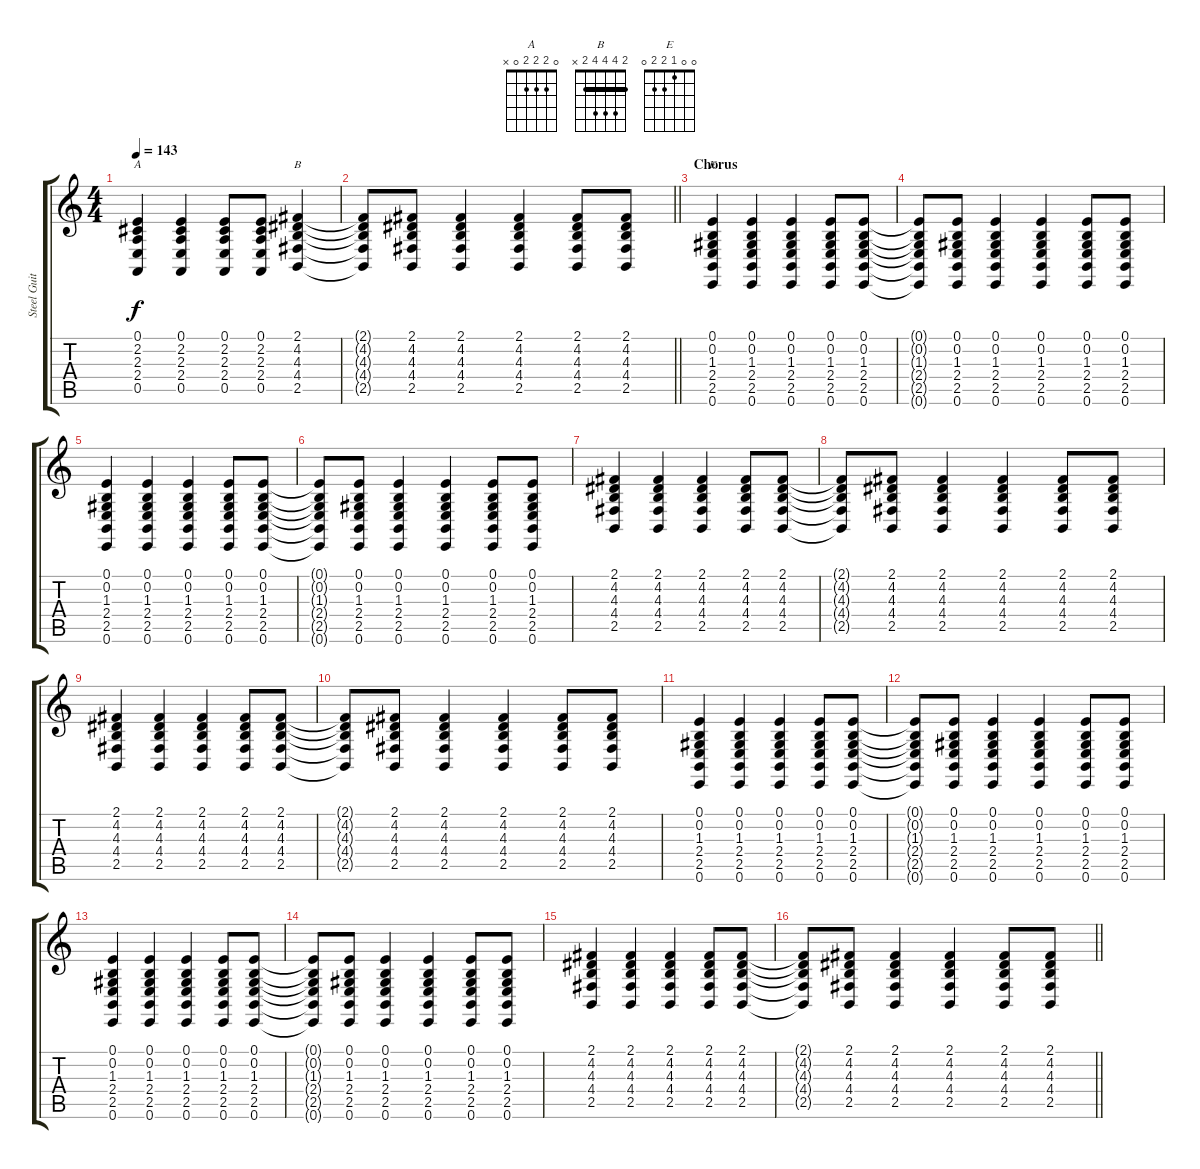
\track ("Steel Guitar" "Steel Guit") {instrument choiraahs}
\staff {score tabs}
\tuning (E4 B3 G3 D3 A2 E2) {hide}
\chord ("A" 0 2 2 2 0 x)
\chord ("B" 2 4 4 4 2 x) {barre 2}
\chord ("E" 0 0 1 2 2 0)
\ts (4 4)
\tempo 143
\clef g2
\ks c
(0.1 2.2 2.3 2.4 0.5).4{ch "A" dy f} (0.1 2.2 2.3 2.4 0.5).4 (0.1 2.2 2.3 2.4 0.5).8 (0.1 2.2 2.3 2.4 0.5).8 (2.1 4.2 4.3 4.4 2.5).4{ch "B"} |
\barLineRight lightlight
(2.1{t} 4.2{t} 4.3{t} 4.4{t} 2.5{t}).8 (2.1 4.2 4.3 4.4 2.5).8 (2.1 4.2 4.3 4.4 2.5).4 (2.1 4.2 4.3 4.4 2.5).4 (2.1 4.2 4.3 4.4 2.5).8 (2.1 4.2 4.3 4.4 2.5).8 |
\section ("" "Chorus")
(0.1 0.2 1.3 2.4 2.5 0.6).4{ch "E"} (0.1 0.2 1.3 2.4 2.5 0.6).4 (0.1 0.2 1.3 2.4 2.5 0.6).4 (0.1 0.2 1.3 2.4 2.5 0.6).8 (0.1 0.2 1.3 2.4 2.5 0.6).8 |
(0.1{t} 0.2{t} 1.3{t} 2.4{t} 2.5{t} 0.6{t}).8 (0.1 0.2 1.3 2.4 2.5 0.6).8 (0.1 0.2 1.3 2.4 2.5 0.6).4 (0.1 0.2 1.3 2.4 2.5 0.6).4 (0.1 0.2 1.3 2.4 2.5 0.6).8 (0.1 0.2 1.3 2.4 2.5 0.6).8 |
(0.1 0.2 1.3 2.4 2.5 0.6).4 (0.1 0.2 1.3 2.4 2.5 0.6).4 (0.1 0.2 1.3 2.4 2.5 0.6).4 (0.1 0.2 1.3 2.4 2.5 0.6).8 (0.1 0.2 1.3 2.4 2.5 0.6).8 |
(0.1{t} 0.2{t} 1.3{t} 2.4{t} 2.5{t} 0.6{t}).8 (0.1 0.2 1.3 2.4 2.5 0.6).8 (0.1 0.2 1.3 2.4 2.5 0.6).4 (0.1 0.2 1.3 2.4 2.5 0.6).4 (0.1 0.2 1.3 2.4 2.5 0.6).8 (0.1 0.2 1.3 2.4 2.5 0.6).8 |
(2.1 4.2 4.3 4.4 2.5).4 (2.1 4.2 4.3 4.4 2.5).4 (2.1 4.2 4.3 4.4 2.5).4 (2.1 4.2 4.3 4.4 2.5).8 (2.1 4.2 4.3 4.4 2.5).8 |
(2.1{t} 4.2{t} 4.3{t} 4.4{t} 2.5{t}).8 (2.1 4.2 4.3 4.4 2.5).8 (2.1 4.2 4.3 4.4 2.5).4 (2.1 4.2 4.3 4.4 2.5).4 (2.1 4.2 4.3 4.4 2.5).8 (2.1 4.2 4.3 4.4 2.5).8 |
(2.1 4.2 4.3 4.4 2.5).4 (2.1 4.2 4.3 4.4 2.5).4 (2.1 4.2 4.3 4.4 2.5).4 (2.1 4.2 4.3 4.4 2.5).8 (2.1 4.2 4.3 4.4 2.5).8 |
(2.1{t} 4.2{t} 4.3{t} 4.4{t} 2.5{t}).8 (2.1 4.2 4.3 4.4 2.5).8 (2.1 4.2 4.3 4.4 2.5).4 (2.1 4.2 4.3 4.4 2.5).4 (2.1 4.2 4.3 4.4 2.5).8 (2.1 4.2 4.3 4.4 2.5).8 |
(0.1 0.2 1.3 2.4 2.5 0.6).4 (0.1 0.2 1.3 2.4 2.5 0.6).4 (0.1 0.2 1.3 2.4 2.5 0.6).4 (0.1 0.2 1.3 2.4 2.5 0.6).8 (0.1 0.2 1.3 2.4 2.5 0.6).8 |
(0.1{t} 0.2{t} 1.3{t} 2.4{t} 2.5{t} 0.6{t}).8 (0.1 0.2 1.3 2.4 2.5 0.6).8 (0.1 0.2 1.3 2.4 2.5 0.6).4 (0.1 0.2 1.3 2.4 2.5 0.6).4 (0.1 0.2 1.3 2.4 2.5 0.6).8 (0.1 0.2 1.3 2.4 2.5 0.6).8 |
(0.1 0.2 1.3 2.4 2.5 0.6).4 (0.1 0.2 1.3 2.4 2.5 0.6).4 (0.1 0.2 1.3 2.4 2.5 0.6).4 (0.1 0.2 1.3 2.4 2.5 0.6).8 (0.1 0.2 1.3 2.4 2.5 0.6).8 |
(0.1{t} 0.2{t} 1.3{t} 2.4{t} 2.5{t} 0.6{t}).8 (0.1 0.2 1.3 2.4 2.5 0.6).8 (0.1 0.2 1.3 2.4 2.5 0.6).4 (0.1 0.2 1.3 2.4 2.5 0.6).4 (0.1 0.2 1.3 2.4 2.5 0.6).8 (0.1 0.2 1.3 2.4 2.5 0.6).8 |
(2.1 4.2 4.3 4.4 2.5).4 (2.1 4.2 4.3 4.4 2.5).4 (2.1 4.2 4.3 4.4 2.5).4 (2.1 4.2 4.3 4.4 2.5).8 (2.1 4.2 4.3 4.4 2.5).8 |
\barLineRight lightlight
(2.1{t} 4.2{t} 4.3{t} 4.4{t} 2.5{t}).8 (2.1 4.2 4.3 4.4 2.5).8 (2.1 4.2 4.3 4.4 2.5).4 (2.1 4.2 4.3 4.4 2.5).4 (2.1 4.2 4.3 4.4 2.5).8 (2.1 4.2 4.3 4.4 2.5).8
